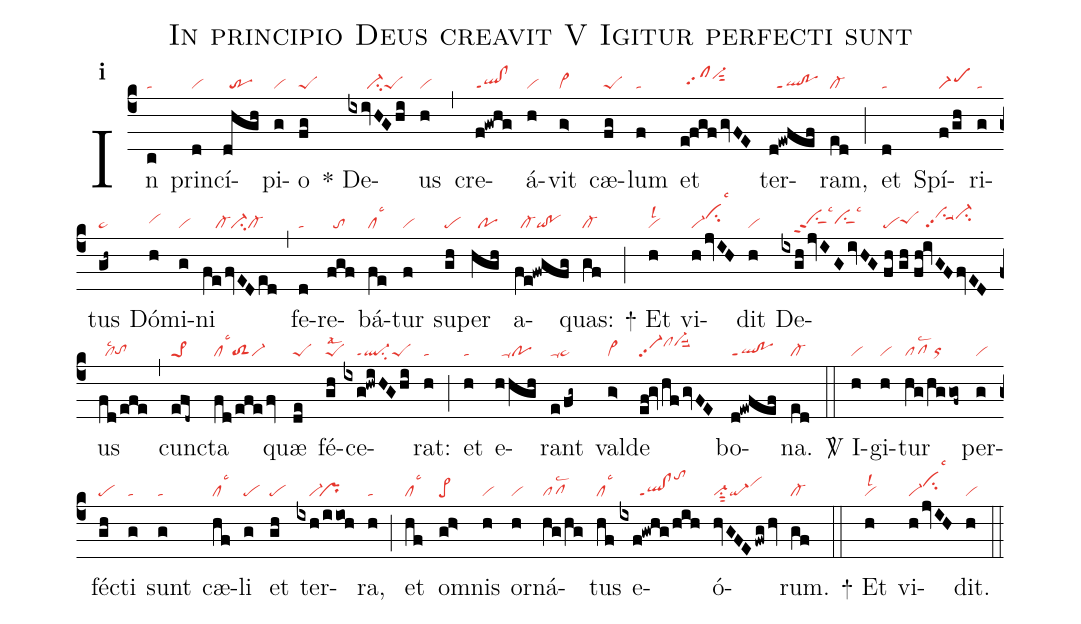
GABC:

name:In principio Deus creavit V Igitur perfecti sunt;
office-part:re;
mode:1;
nabc-lines:1;
%%
initial-style: 1;
name: In principio Deus creavit;
mode: 1;
office-part: Responsorium;
annotation: Resp.;
annotation: i;
nabc-lines:1;
%%
(c4) In(c|ta) prin(d|vi)cí(dhgh|//tr)pi(g|vi)o(fg|peS) <sp>*</sp> De(ixivHGhi|//////ci-peS)us(h|vi) (,) cre(f!gwhg|ql!clppt1)á(h|vi)vit(g>|vi>) cæ(fg|peS)lum(f|ta) et(e!fgf/gvFE|//clhhpp2vi-hjsut2) ter(d!ewfef|//ql!poppt1)ram,(ed|cl-) (;) et(d|ta) Spí(f/gh|scM1)ri(g|ta)tus(gh~|ta>) Dó(h|vihh)mi(g|vi)ni(fe/fvEDed|////cl-ci-cl-) (,) fe(d|ta)re(fgf|//to)bá(fe|cllsc3)tur(f|vi) su(gh|pe)per(hgh|//po) a(fe!fwgfg|//cl-qi!po)quas:(gf|cl-) (;)
<sp>+</sp> Et(h|vilsl2) vi(h/jvIH|vi-cihjlsc3)dit(h|vi) De(ixgh/jvIGivHG//|////ciShhppt2lsc3ciShhlsc3|fh//gh|pepeShh|//fh!ivGFfvED|////vihjpp2su1suu1ci-hj)us(fd/efe|//cllsc2tohg) (,) cun(efd~|pe>1)cta(fd/efe/fv|cllsc3toS2vi-) quæ(de|peS) fé(gh|peSlsal2)ce(ixg!hwiHGhi|////ql-ppt1su2peS)rat:(h|ta) (;) et(h|ta) e(hhgh|//ta-po)rant(e/fg~|ta-ta>) val(g>|vi>)de(ef!gv/hf/gvFE|vi-pp2clhjvi-hjsuu2) bo(d!ewfef|ql!poppt1)na.(ed|cl-) (::)

<sp>V/</sp> I(h|vi)gi(h|vi)tur(hg/hggof~|pflsc2orhg) per(g|vi)féc(gh|pe)ti(g|ta) sunt(g|ta) cæ(hf|cllsc3)li(g|pe) et(gh|pe) ter(ixh/iioh|////vi-`pr)ra,(h|ta) (;) et(hf|cllsc3) om(gh>|pe>)nis(h|vi) or(h|vi)ná(hg/hg|pflsc2)tus(hf|cllsc3) e(ixf!gwhg/hih|//////ql!clppt1tohm)ó(hvGFE/fwg/hv|vi-su1sut2qi-vihj)rum.(gf|cl-) (::)
<sp>+</sp> Et(h|vilsl2) vi(h/jvIH|vi-cihjlsc3)dit.(h|vi) (::)
